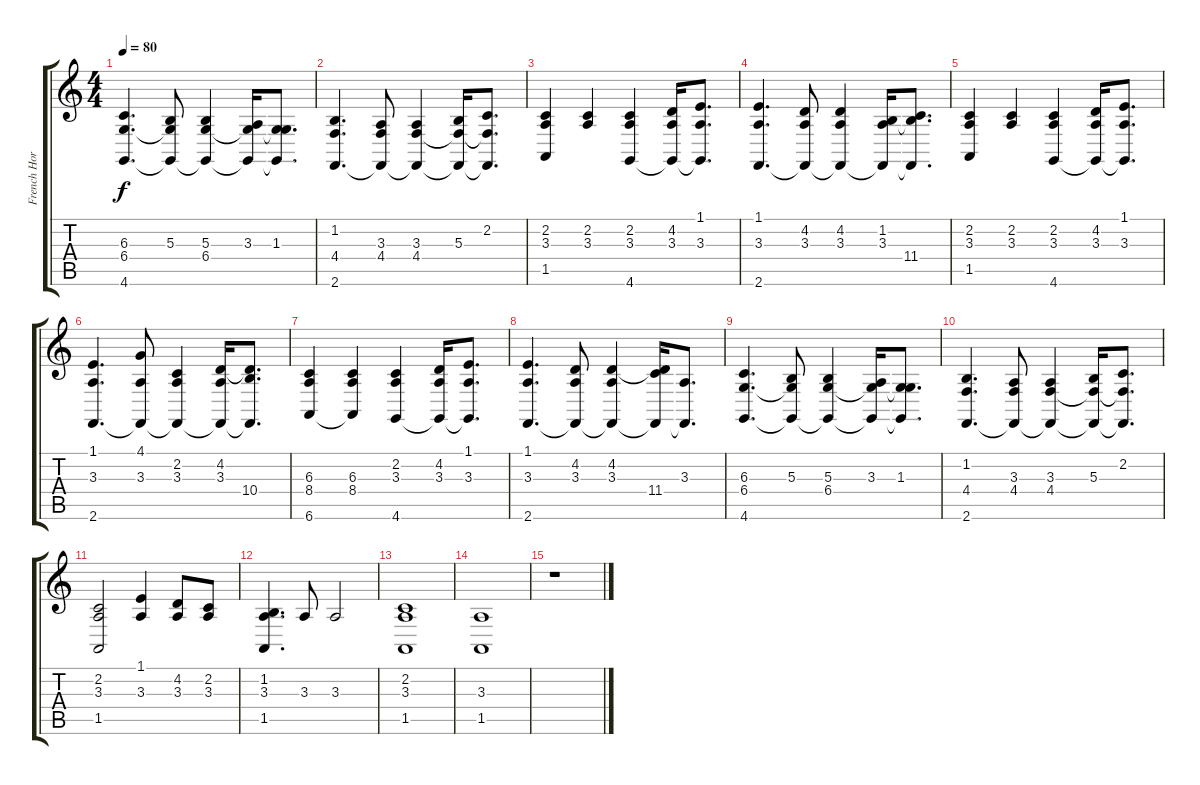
\track ("French Horns (Dizzy Reed)" "French Hor") {instrument frenchhorn}
\staff {score tabs}
\tuning (Eb4 Bb3 Gb3 Db3 Ab2 Eb2) {hide}
\ts (4 4)
\tempo 80
\clef g2
\ks c
(6.3 6.4 4.6).4{d dy f} (5.3 6.4{t} 4.6{t}).8 (5.3 6.4 4.6{t}).4 (3.3 6.4{t} 4.6{t}).16 (1.3 6.4{t} 4.6{t}).8{d} |
(1.2 4.4 2.6).4{d} (3.3 4.4 2.6{t}).8 (3.3 4.4 2.6{t}).4 (5.3 4.4{t} 2.6{t}).16 (2.2 4.4{t} 2.6{t}).8{d} |
(2.2 3.3 1.5).4 (2.2 3.3).4 (2.2 3.3 4.6).4 (4.2 3.3 4.6{t}).16 (1.1 3.3 4.6{t}).8{d} |
(1.1 3.3 2.6).4{d} (4.2 3.3 2.6{t}).8 (4.2 3.3 2.6{t}).4 (1.2 3.3 2.6{t}).16 (1.2{t} 11.4 2.6{t}).8{d} |
(2.2 3.3 1.5).4 (2.2 3.3).4 (2.2 3.3 4.6).4 (4.2 3.3 4.6{t}).16 (1.1 3.3 4.6{t}).8{d} |
(1.1 3.3 2.6).4{d} (4.1 3.3 2.6{t}).8 (2.2 3.3 2.6{t}).4 (4.2 3.3 2.6{t}).16 (4.2{t} 10.4 2.6{t}).8{d} |
(6.3 8.4 6.6).4 (6.3 8.4 6.6{t}).4 (2.2 3.3 4.6).4 (4.2 3.3 4.6{t}).16 (1.1 3.3 4.6{t}).8{d} |
(1.1 3.3 2.6).4{d} (4.2 3.3 2.6{t}).8 (4.2 3.3 2.6{t}).4 (4.2{t} 11.4 2.6{t}).16 (3.3 2.6{t}).8{d} |
(6.3 6.4 4.6).4{d} (5.3 6.4{t} 4.6{t}).8 (5.3 6.4 4.6{t}).4 (3.3 6.4{t} 4.6{t}).16 (1.3 6.4{t} 4.6{t}).8{d} |
(1.2 4.4 2.6).4{d} (3.3 4.4 2.6{t}).8 (3.3 4.4 2.6{t}).4 (5.3 4.4{t} 2.6{t}).16 (2.2 4.4{t} 2.6{t}).8{d} |
(2.2 3.3 1.5).2{volume 13} (1.1 3.3).4 (4.2 3.3).8 (2.2 3.3).8 |
(1.2 3.3 1.5).4{d} 3.3.8 3.3.2 |
(2.2 3.3 1.5).1 |
(3.3 1.5).1 |
r.1
